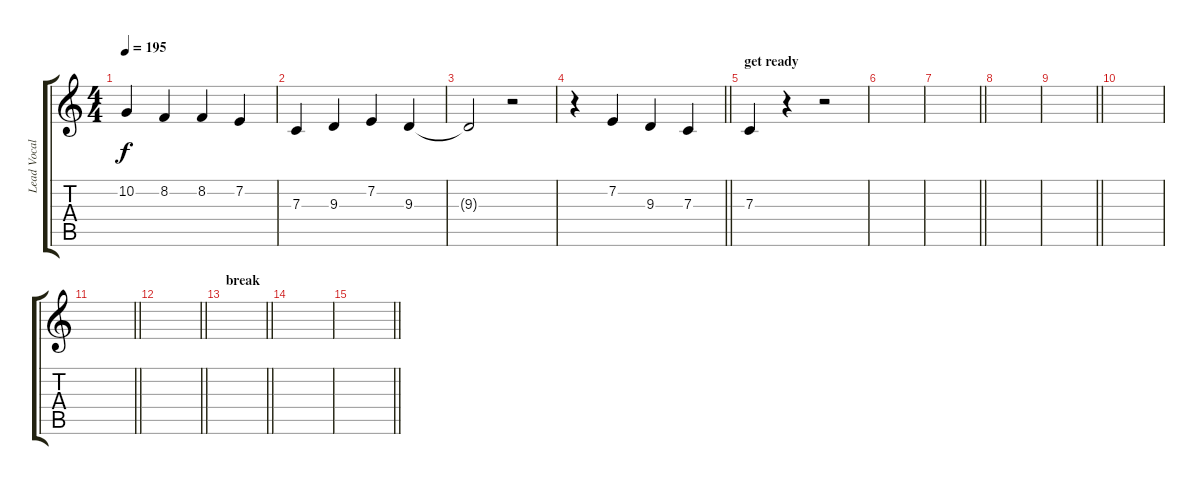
\track ("Lead Vocal" "Lead Vocal") {instrument altosax}
\staff {score tabs}
\tuning (D4 A3 F3 C3 G2 C2) {hide}
\ts (4 4)
\tempo 195
\clef g2
\ks c
10.2.4{dy f} 8.2.4 8.2.4 7.2.4 |
7.3.4 9.3.4 7.2.4 9.3.4 |
9.3{t}.2 r.2 |
\barLineRight lightlight
r.4 7.2.4 9.3.4 7.3.4 |
\section ("" "get ready")
7.3.4 r.4 r.2 |
|
\barLineRight lightlight
|
|
\barLineRight lightlight
|
|
\barLineRight lightlight
|
\barLineRight lightlight
|
\section ("" "break")
\barLineRight lightlight
|
|
\barLineRight lightlight
